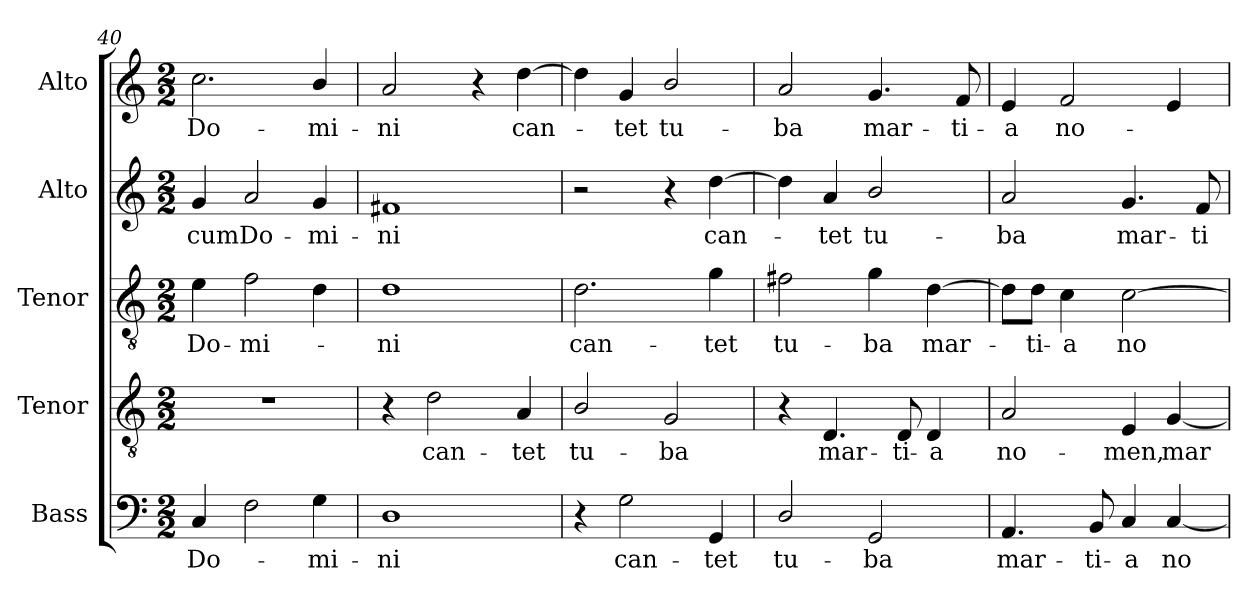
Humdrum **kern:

**kern	**text	**kern	**text	**kern	**text	**kern	**text	**kern	**text
*part5	*part5	*part4	*part4	*part3	*part3	*part2	*part2	*part1	*part1
*staff5	*staff5	*staff4	*staff4	*staff3	*staff3	*staff2	*staff2	*staff1	*staff1
*I"Bass	*	*I"Tenor	*	*I"Tenor	*	*I"Alto	*	*I"Alto	*
*I'B.	*	*	*	*I'T.	*	*I'A.	*	*I'A.	*
*clefF4	*	*clefGv2	*	*clefGv2	*	*clefG2	*	*clefG2	*
*	*	*ITrd7c12	*	*ITrd7c12	*	*	*	*	*
*k[]	*	*k[]	*	*k[]	*	*k[]	*	*k[]	*
*C:	*	*C:	*	*C:	*	*C:	*	*C:	*
*M2/2	*	*M2/2	*	*M2/2	*	*M2/2	*	*M2/2	*
=40	=40	=40	=40	=40	=40	=40	=40	=40	=40
!	!LO:LY:b:color=#000000	!	!	!	!	!	!	!	!
!	!	!	!	!	!LO:LY:b:color=#000000	!	!	!	!
!	!	!	!	!	!	!	!LO:LY:b:color=#000000	!	!
!	!	!	!	!	!	!	!	!	!LO:LY:b:color=#000000
4Ci/	Do-	1r	.	4Ei\	Do-	4gi/	-cum	2.cci\	Do-
!	!	!	!	!	!LO:LY:b:color=#000000	!	!	!	!
!	!	!	!	!	!	!	!LO:LY:b:color=#000000	!	!
2Fi\	.	.	.	2Fi\	-mi-	2ai/	Do-	.	.
!	!LO:LY:b:color=#000000	!	!	!	!	!	!	!	!
!	!	!	!	!	!	!	!LO:LY:b:color=#000000	!	!
!	!	!	!	!	!	!	!	!	!LO:LY:b:color=#000000
4Gi\	-mi-	.	.	4Di\	.	4gi/	-mi-	4bi/	-mi-
!!LO:PB:g=z
=41	=41	=41	=41	=41	=41	=41	=41	=41	=41
!	!LO:LY:b:color=#000000	!	!	!	!	!	!	!	!
!	!	!	!	!	!LO:LY:b:color=#000000	!	!	!	!
!	!	!	!	!	!	!	!LO:LY:b:color=#000000	!	!
!	!	!	!	!	!	!	!	!	!LO:LY:b:color=#000000
1Di	-ni	4r	.	1Di	-ni	1f#Xi	-ni	2ai/	-ni
!	!	!	!LO:LY:b:color=#000000	!	!	!	!	!	!
.	.	2Di\	can-	.	.	.	.	.	.
.	.	.	.	.	.	.	.	4r	.
!	!	!	!LO:LY:b:color=#000000	!	!	!	!	!	!
!	!	!	!	!	!	!	!	!	!LO:LY:b:color=#000000
.	.	4AAi/	-tet	.	.	.	.	[4ddi\	can-
=42	=42	=42	=42	=42	=42	=42	=42	=42	=42
!	!	!	!LO:LY:b:color=#000000	!	!	!	!	!	!
!	!	!	!	!	!LO:LY:b:color=#000000	!	!	!	!
4r	.	2BBi/	tu-	2.Di\	can-	2r	.	4ddi\]	.
!	!LO:LY:b:color=#000000	!	!	!	!	!	!	!	!
!	!	!	!	!	!	!	!	!	!LO:LY:b:color=#000000
2Gi\	can-	.	.	.	.	.	.	4gi/	-tet
!	!	!	!LO:LY:b:color=#000000	!	!	!	!	!	!
!	!	!	!	!	!	!	!	!	!LO:LY:b:color=#000000
.	.	2GGi/	-ba	.	.	4r	.	2bi/	tu-
!	!LO:LY:b:color=#000000	!	!	!	!	!	!	!	!
!	!	!	!	!	!LO:LY:b:color=#000000	!	!	!	!
!	!	!	!	!	!	!	!LO:LY:b:color=#000000	!	!
4GGi/	-tet	.	.	4Gi\	-tet	[4ddi\	can-	.	.
=43	=43	=43	=43	=43	=43	=43	=43	=43	=43
!	!LO:LY:b:color=#000000	!	!	!	!	!	!	!	!
!	!	!	!	!	!LO:LY:b:color=#000000	!	!	!	!
!	!	!	!	!	!	!	!	!	!LO:LY:b:color=#000000
2Di/	tu-	4r	.	2F#Xi\	tu-	4ddi\]	.	2ai/	-ba
!	!	!	!LO:LY:b:color=#000000	!	!	!	!	!	!
!	!	!	!	!	!	!	!LO:LY:b:color=#000000	!	!
.	.	4.DDi/	mar-	.	.	4ai/	-tet	.	.
!	!LO:LY:b:color=#000000	!	!	!	!	!	!	!	!
!	!	!	!	!	!LO:LY:b:color=#000000	!	!	!	!
!	!	!	!	!	!	!	!LO:LY:b:color=#000000	!	!
!	!	!	!	!	!	!	!	!	!LO:LY:b:color=#000000
2GGi/	-ba	.	.	4Gi\	-ba	2bi/	tu-	4.gi/	mar-
!	!	!	!LO:LY:b:color=#000000	!	!	!	!	!	!
.	.	8DDi/	-ti-	.	.	.	.	.	.
!	!	!	!LO:LY:b:color=#000000	!	!	!	!	!	!
!	!	!	!	!	!LO:LY:b:color=#000000	!	!	!	!
.	.	4DDi/	-a	[4Di\	mar-	.	.	.	.
!	!	!	!	!	!	!	!	!	!LO:LY:b:color=#000000
.	.	.	.	.	.	.	.	8fi/	-ti-
=44	=44	=44	=44	=44	=44	=44	=44	=44	=44
!	!LO:LY:b:color=#000000	!	!	!	!	!	!	!	!
!	!	!	!LO:LY:b:color=#000000	!	!	!	!	!	!
!	!	!	!	!	!	!	!LO:LY:b:color=#000000	!	!
!	!	!	!	!	!	!	!	!	!LO:LY:b:color=#000000
4.AAi/	mar-	2AAi/	no-	8Di\L]	.	2ai/	-ba	4ei/	-a
!	!	!	!	!	!LO:LY:b:color=#000000	!	!	!	!
.	.	.	.	8Di\J	-ti-	.	.	.	.
!	!	!	!	!	!LO:LY:b:color=#000000	!	!	!	!
!	!	!	!	!	!	!	!	!	!LO:LY:b:color=#000000
.	.	.	.	4Ci\	-a	.	.	2fi/	no-
!	!LO:LY:b:color=#000000	!	!	!	!	!	!	!	!
8BBi/	-ti-	.	.	.	.	.	.	.	.
!	!LO:LY:b:color=#000000	!	!	!	!	!	!	!	!
!	!	!	!LO:LY:b:color=#000000	!	!	!	!	!	!
!	!	!	!	!	!LO:LY:b:color=#000000	!	!	!	!
!	!	!	!	!	!	!	!LO:LY:b:color=#000000	!	!
4Ci/	-a	4EEi/	-men,	[2Ci\	no-	4.gi/	mar-	.	.
!	!LO:LY:b:color=#000000	!	!	!	!	!	!	!	!
!	!	!	!LO:LY:b:color=#000000	!	!	!	!	!	!
[4Ci/	no-	[4GGi/	mar-	.	.	.	.	4ei/	.
!	!	!	!	!	!	!	!LO:LY:b:color=#000000	!	!
.	.	.	.	.	.	8fi/	-ti-	.	.
=	=	=	=	=	=	=	=	=	=
*-	*-	*-	*-	*-	*-	*-	*-	*-	*-
